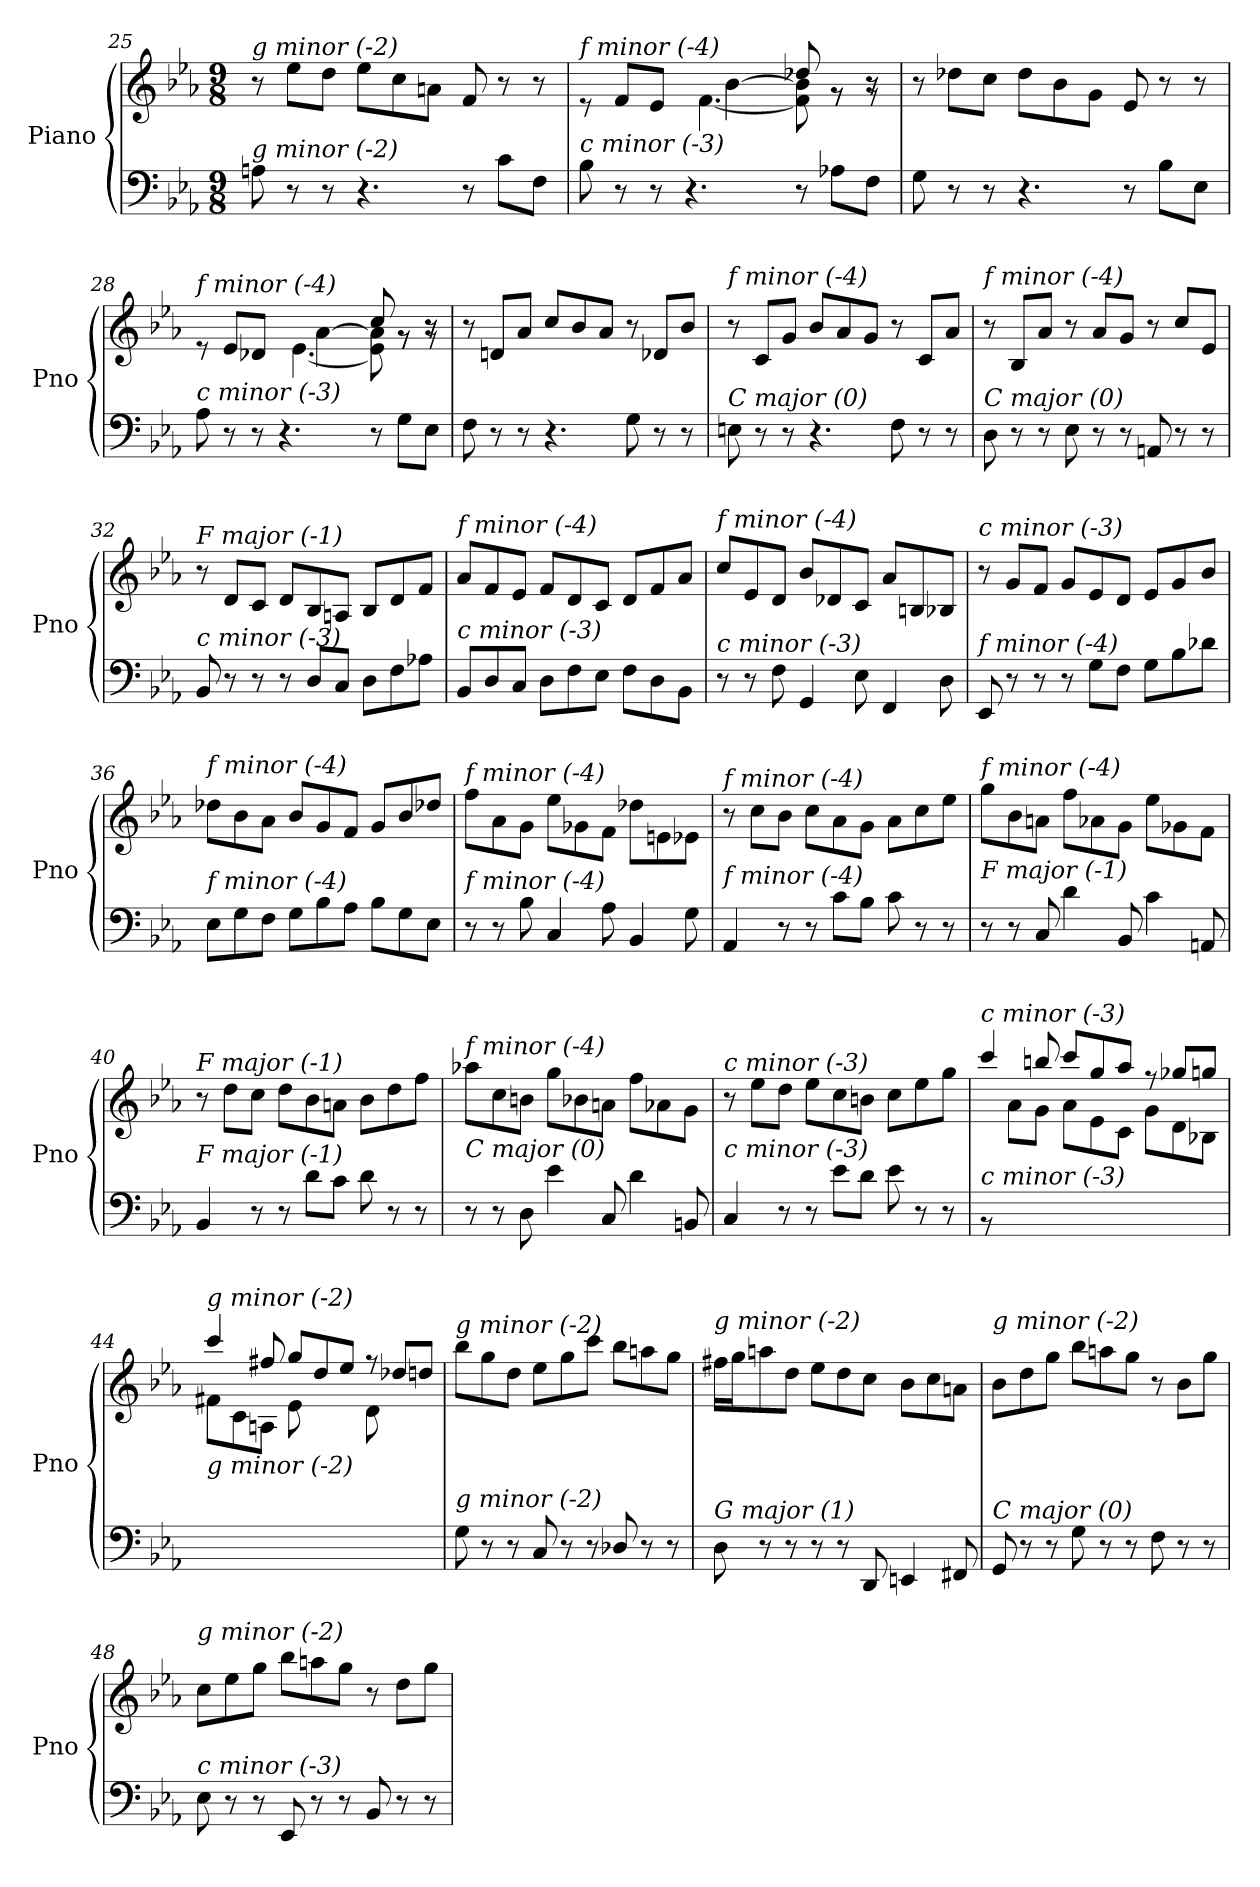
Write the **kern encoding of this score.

**kern	**kern
*part1	*part1
*staff2	*staff1
*I"Piano	*
*I'Pno	*
*clefF4	*clefG2
*k[b-e-a-]	*k[b-e-a-]
*M9/8	*M9/8
=25	=25
!	!LO:TX:i:t=g minor (-2)
!LO:TX:i:t=g minor (-2)	!
8An\	8r
8r	8ee-\L
8r	8dd\J
4.r	8ee-\L
.	8cc\
.	8an\J
8r	8f/
8c\L	8r
8F\J	8r
=26	=26
*^	*^
*	*^	*	*^
!	!	!	!LO:TX:i:t=f minor (-4)	!	!
!LO:TX:i:t=c minor (-3)	!	!	!	!	!
4.ryy	2ryy	8B-\	8re	4.ryy	2ryy
.	.	8r	8f/L	.	.
.	.	8r	8e-/J	.	.
2.ryy	.	4.r	8f/Lyy	[4.f\	.
.	4ryy	.	8b-/	.	[4b-\
.	.	.	8cc/J	.	.
.	4ryy	8r	8dd-X/	8f\] 8b-\]	4ryy
.	.	8A-X\L	8rg	8r	.
.	8ryy	8F\J	8rg	8r	8r
!!LO:LB:g=z
=27	=27	=27	=27	=27	=27
!	!	!	!LO:TX:i:t=f minor (-4)	!	!
!LO:TX:i:t=c minor (-3)	!	!	!	!	!
*v	*v	*v	*	*	*
*	*v	*v	*v
8G\	8r
8r	8dd-X\L
8r	8cc\J
4.r	8dd-\L
.	8b-\
.	8g\J
8r	8e-/
8B-\L	8r
8E-\J	8r
=28	=28
*^	*^
*	*^	*	*^
!	!	!	!LO:TX:i:t=f minor (-4)	!	!
!LO:TX:i:t=c minor (-3)	!	!	!	!	!
4.ryy	2ryy	8A-\	8re	4.ryy	2ryy
.	.	8r	8e-/L	.	.
.	.	8r	8d-X/J	.	.
2.ryy	.	4.r	8e-/Lyy	[4.e-\	.
.	4ryy	.	8a-/	.	[4a-\
.	.	.	8b-/J	.	.
.	4ryy	8r	8cc/	8e-\] 8a-\]	4ryy
.	.	8G\L	8rg	8r	.
.	8ryy	8E-\J	8rg	8r	8r
=29	=29	=29	=29	=29	=29
!	!	!	!LO:TX:i:t=f minor (-4)	!	!
!LO:TX:i:t=c minor (-3)	!	!	!	!	!
*v	*v	*v	*	*	*
*	*v	*v	*v
8F\	8r
8r	8dn/L
8r	8a-/J
4.r	8cc/L
.	8b-/
.	8a-/J
8G\	8r
8r	8d-X/L
8r	8b-/J
=30	=30
!	!LO:TX:i:t=f minor (-4)
!LO:TX:i:t=C major (0)	!
8En\	8r
8r	8c/L
8r	8g/J
4.r	8b-/L
.	8a-/
.	8g/J
8F\	8r
8r	8c/L
8r	8a-/J
=31	=31
!	!LO:TX:i:t=f minor (-4)
!LO:TX:i:t=C major (0)	!
8D\	8r
8r	8B-/L
8r	8a-/J
8E-\	8r
8r	8a-/L
8r	8g/J
8AAn/	8r
8r	8cc/L
8r	8e-/J
!!LO:LB:g=z
=32	=32
!	!LO:TX:i:t=F major (-1)
!LO:TX:i:t=c minor (-3)	!
8BB-/	8r
8r	8d/L
8r	8c/J
8r	8d/L
8D/L	8B-/
8C/J	8An/J
8D\L	8B-/L
8F\	8d/
8A-X\J	8f/J
=33	=33
!	!LO:TX:i:t=f minor (-4)
!LO:TX:i:t=c minor (-3)	!
8BB-/L	8a-/L
8D/	8f/
8C/J	8e-/J
8D\L	8f/L
8F\	8d/
8E-\J	8c/J
8F\L	8d/L
8D\	8f/
8BB-\J	8a-/J
=34	=34
!	!LO:TX:i:t=f minor (-4)
!LO:TX:i:t=c minor (-3)	!
8r	8cc/L
8r	8e-/
8F\	8d/J
4GG/	8b-/L
.	8d-X/
8E-\	8c/J
4FF/	8a-/L
.	8Bni/
8D\	8B-/J
=35	=35
!	!LO:TX:i:t=c minor (-3)
!LO:TX:i:t=f minor (-4)	!
8EE-/	8r
8r	8g/L
8r	8f/J
8r	8g/L
8G\L	8e-/
8F\J	8d/J
8G\L	8e-/L
8B-\	8g/
8d-X\J	8b-/J
=36	=36
!	!LO:TX:i:t=f minor (-4)
!LO:TX:i:t=f minor (-4)	!
8E-\L	8dd-X\L
8G\	8b-\
8F\J	8a-\J
8G\L	8b-/L
8B-\	8g/
8A-\J	8f/J
8B-\L	8g/L
8G\	8b-/
8E-\J	8dd-X/J
!!LO:LB:g=z
=37	=37
!	!LO:TX:i:t=f minor (-4)
!LO:TX:i:t=f minor (-4)	!
8r	8ff\L
8r	8a-\
8B-\	8g\J
4C/	8ee-\L
.	8g-X\
8A-\	8f\J
4BB-/	8dd-X\L
.	8eni\
8G\	8e-\J
=38	=38
!	!LO:TX:i:t=f minor (-4)
!LO:TX:i:t=f minor (-4)	!
4AA-/	8r
.	8cc\L
8r	8b-\J
8r	8cc\L
8c\L	8a-\
8B-\J	8g\J
8c\	8a-\L
8r	8cc\
8r	8ee-\J
=39	=39
!	!LO:TX:i:t=f minor (-4)
!LO:TX:i:t=F major (-1)	!
8r	8gg\L
8r	8b-\
8C/	8an\J
4d\	8ff\L
.	8a-X\
8BB-/	8g\J
4c\	8ee-\L
.	8g-X\
8AAn/	8f\J
=40	=40
!	!LO:TX:i:t=F major (-1)
!LO:TX:i:t=F major (-1)	!
4BB-/	8r
.	8dd\L
8r	8cc\J
8r	8dd\L
8d\L	8b-\
8c\J	8an\J
8d\	8b-\L
8r	8dd\
8r	8ff\J
!!LO:LB:g=z
=41	=41
!	!LO:TX:i:t=f minor (-4)
!LO:TX:i:t=C major (0)	!
8r	8aa-X\L
8r	8cc\
8D\	8bn\J
4e-\	8gg\L
.	8b-X\
8C/	8an\J
4d\	8ff\L
.	8a-X\
8BBn/	8g\J
=42	=42
!	!LO:TX:i:t=c minor (-3)
!LO:TX:i:t=c minor (-3)	!
4C/	8r
.	8ee-\L
8r	8dd\J
8r	8ee-\L
8e-\L	8cc\
8d\J	8bn\J
8e-\	8cc\L
8r	8ee-\
8r	8gg\J
=43	=43
*	*^
!	!LO:TX:i:t=c minor (-3)	!
!LO:TX:i:t=c minor (-3)	!	!
8rBB	4ccc/	8ryy
1ryy	.	8a-\L
.	8bbn/	8g\J
.	8ccc/L	8a-\L
.	8gg/	8e-\
.	8aa-/J	8c\J
.	8rff	8g\L
.	8gg-Xi/L	8d\
.	8gg/J	8B-X\J
=44	=44	=44
!	!LO:TX:i:t=g minor (-2)	!
!LO:TX:i:t=g minor (-2)	!	!
2ryy	4ccc/	8f#X\L
.	.	8c\
.	8ff#X/	8An\J
.	8gg/L	8e-\L
8B-/	8dd/	4ryy
8G/J	8ee-/J	.
8ryy	8rff	8d\L
8An/	8dd-Xi/L	4ryy
8F#X/J	8dd/J	.
*	*v	*v
!!LO:LB:g=z
=45	=45
!	!LO:TX:i:t=g minor (-2)
!LO:TX:i:t=g minor (-2)	!
8G\	8bb-\L
8r	8gg\
8r	8dd\J
8C/	8ee-\L
8r	8gg\
8r	8ccc\J
8D-Xi/	8bb-\L
8r	8aan\
8r	8gg\J
=46	=46
!	!LO:TX:i:t=g minor (-2)
!LO:TX:i:t=G major (1)	!
8D\	16ff#X\LL
.	16gg\J
8r	8aan\
8r	8dd\J
8r	8ee-\L
8r	8dd\
8DD/	8cc\J
4EEn/	8b-\L
.	8cc\
8FF#X/	8an\J
=47	=47
!	!LO:TX:i:t=g minor (-2)
!LO:TX:i:t=C major (0)	!
8GG/	8b-\L
8r	8dd\
8r	8gg\J
8G\	8bb-\L
8r	8aan\
8r	8gg\J
8F\	8r
8r	8b-\L
8r	8gg\J
=48	=48
!	!LO:TX:i:t=g minor (-2)
!LO:TX:i:t=c minor (-3)	!
8E-\	8cc\L
8r	8ee-\
8r	8gg\J
8EE-/	8bb-\L
8r	8aan\
8r	8gg\J
8BB-/	8r
8r	8dd\L
8r	8gg\J
=	=
*-	*-
